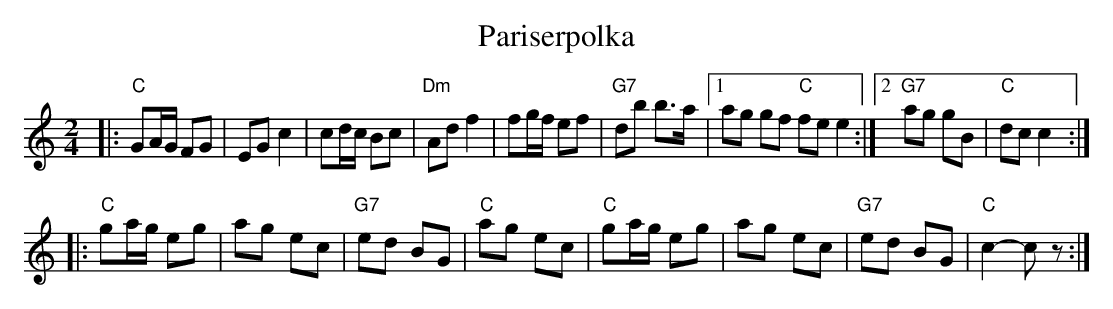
X:1
T: Pariserpolka
M: 2/4
L: 1/8
K: C
|: "C"GA/G/ FG | EG c2 | cd/c/ Bc | "Dm"Ad  f2 | fg/f/ ef | "G7"db b>a |1 ag gf "C"fe e2 :|2 "G7"ag gB | "C"dc c2 :|
|: "C"ga/g/ eg | ag ec | "G7"ed BG | "C"ag ec | "C"ga/g/ eg | ag ec | "G7"ed BG | "C"c2- cz :|
